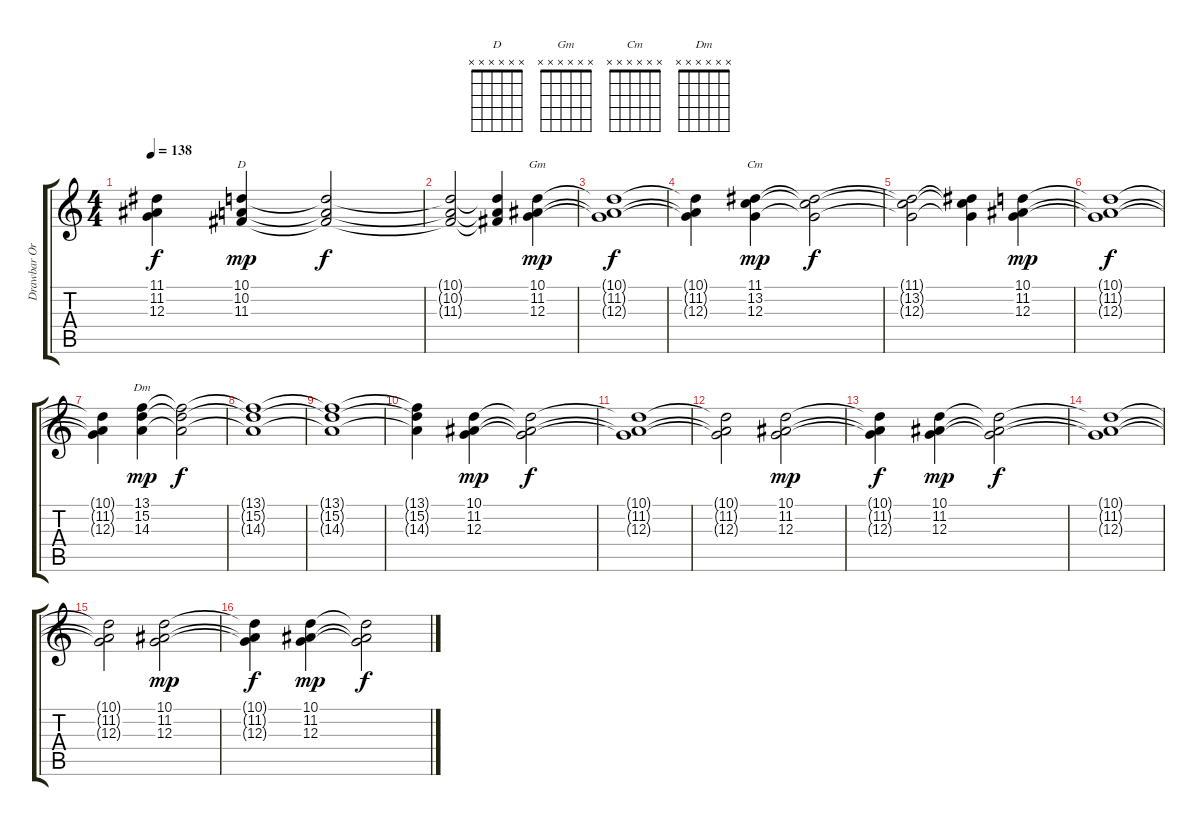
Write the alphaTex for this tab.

\track ("Drawbar Organ" "Drawbar Or") {instrument drawbarorgan}
\staff {score tabs}
\tuning (E4 B3 G3 D3 A2 E2) {hide}
\chord ("D" x x x x x x)
\chord ("Gm" x x x x x x)
\chord ("Cm" x x x x x x)
\chord ("Dm" x x x x x x)
\ts (4 4)
\tempo 138
\clef g2
\ks c
(11.1{t} 11.2{t} 12.3{t}).4{dy f} (10.1 10.2 11.3).4{ch "D" dy mp} (10.1{t} 10.2{t} 11.3{t}).2{dy f} |
(10.1{t} 10.2{t} 11.3{t}).2 (10.1{t} 10.2{t} 11.3{t}).4 (10.1 11.2 12.3).4{ch "Gm" dy mp} |
(10.1{t} 11.2{t} 12.3{t}).1{dy f} |
(10.1{t} 11.2{t} 12.3{t}).4 (11.1 13.2 12.3).4{ch "Cm" dy mp} (11.1{t} 13.2{t} 12.3{t}).2{dy f} |
(11.1{t} 13.2{t} 12.3{t}).2 (11.1{t} 13.2{t} 12.3{t}).4 (10.1 11.2 12.3).4{dy mp} |
(10.1{t} 11.2{t} 12.3{t}).1{dy f} |
(10.1{t} 11.2{t} 12.3{t}).4 (13.1 15.2 14.3).4{ch "Dm" dy mp} (13.1{t} 15.2{t} 14.3{t}).2{dy f} |
(13.1{t} 15.2{t} 14.3{t}).1 |
(13.1{t} 15.2{t} 14.3{t}).1 |
(13.1{t} 15.2{t} 14.3{t}).4 (10.1 11.2 12.3).4{dy mp} (10.1{t} 11.2{t} 12.3{t}).2{dy f} |
(10.1{t} 11.2{t} 12.3{t}).1 |
(10.1{t} 11.2{t} 12.3{t}).2 (10.1 11.2 12.3).2{dy mp} |
(10.1{t} 11.2{t} 12.3{t}).4{dy f} (10.1 11.2 12.3).4{dy mp} (10.1{t} 11.2{t} 12.3{t}).2{dy f} |
(10.1{t} 11.2{t} 12.3{t}).1 |
(10.1{t} 11.2{t} 12.3{t}).2 (10.1 11.2 12.3).2{dy mp} |
(10.1{t} 11.2{t} 12.3{t}).4{dy f} (10.1 11.2 12.3).4{dy mp} (10.1{t} 11.2{t} 12.3{t}).2{dy f}
